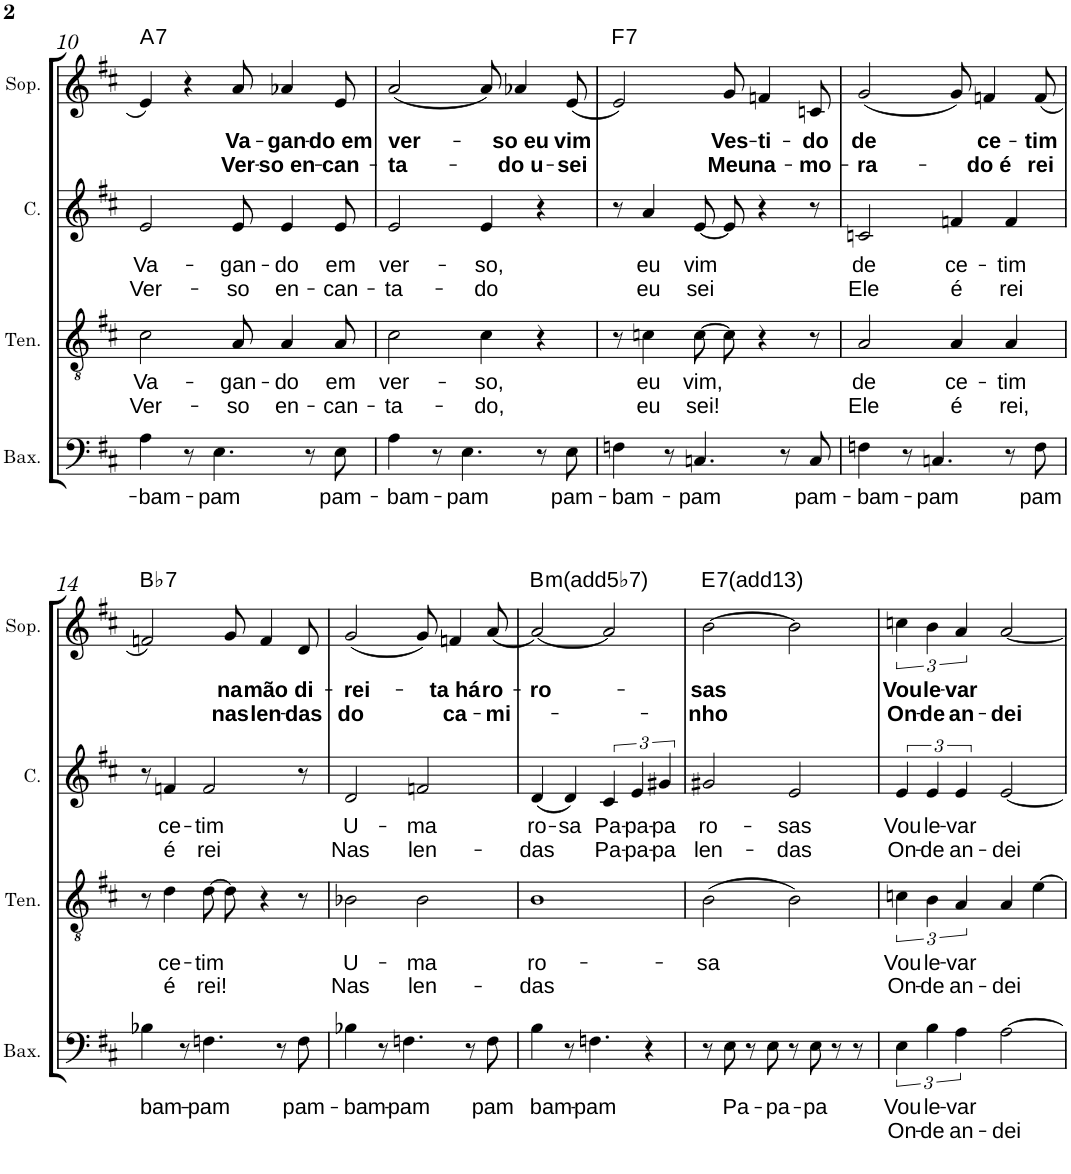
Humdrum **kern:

**kern	**text	**text	**kern	**text	**text	**kern	**text	**text	**kern	**text	**text	**harte
*part4	*part4	*part4	*part3	*part3	*part3	*part2	*part2	*part2	*part1	*part1	*part1	*part1
*staff4	*staff4	*staff4	*staff3	*staff3	*staff3	*staff2	*staff2	*staff2	*staff1	*staff1	*staff1	*
*I"Baixo	*	*	*I"Tenor	*	*	*I"Contralto	*	*	*I"Soprano	*	*	*
*I'Bax.	*	*	*I'Ten.	*	*	*I'C.	*	*	*I'Sop.	*	*	*
!!LO:PB:g=z
*clefF4	*	*	*clefGv2	*	*	*clefG2	*	*	*clefG2	*	*	*
*k[f#c#]	*	*	*k[f#c#]	*	*	*k[f#c#]	*	*	*k[f#c#]	*	*	*
*M4/4	*	*	*M4/4	*	*	*M4/4	*	*	*M4/4	*	*	*
=10	=10	=10	=10	=10	=10	=10	=10	=10	=10	=10	=10	=10
!	!LO:LY:b	!	!	!LO:LY:b	!LO:LY:b	!	!LO:LY:b	!LO:LY:b	!	!	!	!LO:H:kt=7
4A\	-bam-	.	2c#\	Va-	Ver-	2e/	Va-	Ver-	4e/	.	.	A:7
8r	.	.	.	.	.	.	.	.	4r	.	.	.
!	!LO:LY:b	!	!	!	!	!	!	!	!	!	!	!
4.E\	-pam	.	.	.	.	.	.	.	.	.	.	.
!	!	!	!	!LO:LY:b	!LO:LY:b	!	!LO:LY:b	!LO:LY:b	!	!LO:LY:b	!LO:LY:b	!
.	.	.	8A/	-gan-	-so	8e/	-gan-	-so	8a/	Va-	Ver-	.
!	!	!	!	!LO:LY:b	!LO:LY:b	!	!LO:LY:b	!LO:LY:b	!	!LO:LY:b	!LO:LY:b	!
.	.	.	4A/	-do	en-	4e/	-do	en-	4a-X/	-gan-	-so en-	.
8r	.	.	.	.	.	.	.	.	.	.	.	.
!	!LO:LY:b	!	!	!LO:LY:b	!LO:LY:b	!	!LO:LY:b	!LO:LY:b	!	!LO:LY:b	!LO:LY:b	!
8E\	pam-	.	8A/	em	-can-	8e/	em	-can-	8e/	-do em	-can-	.
=11	=11	=11	=11	=11	=11	=11	=11	=11	=11	=11	=11	=11
!	!LO:LY:b	!	!	!LO:LY:b	!LO:LY:b	!	!LO:LY:b	!LO:LY:b	!	!LO:LY:b	!LO:LY:b	!
4A\	-bam-	.	2c#\	ver-	-ta-	2e/	ver-	-ta-	(<2a/	ver-	-ta-	.
8r	.	.	.	.	.	.	.	.	.	.	.	.
!	!LO:LY:b	!	!	!	!	!	!	!	!	!	!	!
4.E\	-pam	.	.	.	.	.	.	.	.	.	.	.
!	!	!	!	!LO:LY:b	!LO:LY:b	!	!LO:LY:b	!LO:LY:b	!	!	!	!
.	.	.	4c#\	-so,	-do,	4e/	-so,	-do	8a/)	.	.	.
!	!	!	!	!	!	!	!	!	!	!LO:LY:b	!LO:LY:b	!
.	.	.	.	.	.	.	.	.	4a-X/	-so eu	-do u-	.
8r	.	.	4r	.	.	4r	.	.	.	.	.	.
!	!LO:LY:b	!	!	!	!	!	!	!	!	!LO:LY:b	!LO:LY:b	!
8E\	pam-	.	.	.	.	.	.	.	(<8e/	vim	-sei	.
=12	=12	=12	=12	=12	=12	=12	=12	=12	=12	=12	=12	=12
!	!LO:LY:b	!	!	!	!	!	!	!	!	!	!	!LO:H:kt=7
4Fn\	-bam-	.	8r	.	.	8r	.	.	2e/)	.	.	F:7
!	!	!	!	!LO:LY:b	!LO:LY:b	!	!LO:LY:b	!LO:LY:b	!	!	!	!
.	.	.	4cn\	eu	eu	4a/	eu	eu	.	.	.	.
8r	.	.	.	.	.	.	.	.	.	.	.	.
!	!LO:LY:b	!	!	!LO:LY:b	!LO:LY:b	!	!LO:LY:b	!LO:LY:b	!	!	!	!
4.Cn/	-pam	.	[8c\	vim,	sei!	[8e/	vim	sei	.	.	.	.
!	!	!	!	!	!	!	!	!	!	!LO:LY:b	!LO:LY:b	!
.	.	.	8c\]	.	.	8e/]	.	.	8g/	Ves-	Meu	.
!	!	!	!	!	!	!	!	!	!	!LO:LY:b	!LO:LY:b	!
.	.	.	4r	.	.	4r	.	.	4fn/	-ti-	na-	.
8r	.	.	.	.	.	.	.	.	.	.	.	.
!	!LO:LY:b	!	!	!	!	!	!	!	!	!LO:LY:b	!LO:LY:b	!
8C/	pam-	.	8r	.	.	8r	.	.	8cn/	-do	-mo-	.
=13	=13	=13	=13	=13	=13	=13	=13	=13	=13	=13	=13	=13
!	!LO:LY:b	!	!	!LO:LY:b	!LO:LY:b	!	!LO:LY:b	!LO:LY:b	!	!LO:LY:b	!LO:LY:b	!
4Fn\	-bam-	.	2A/	de	Ele	2cn/	de	Ele	(<2g/	de	-ra-	.
8r	.	.	.	.	.	.	.	.	.	.	.	.
!	!LO:LY:b	!	!	!	!	!	!	!	!	!	!	!
4.Cn/	-pam	.	.	.	.	.	.	.	.	.	.	.
!	!	!	!	!LO:LY:b	!LO:LY:b	!	!LO:LY:b	!LO:LY:b	!	!	!	!
.	.	.	4A/	ce-	é	4fn/	ce-	é	8g/)	.	.	.
!	!	!	!	!	!	!	!	!	!	!LO:LY:b	!LO:LY:b	!
.	.	.	.	.	.	.	.	.	4fn/	ce-	-do é	.
!	!	!	!	!LO:LY:b	!LO:LY:b	!	!LO:LY:b	!LO:LY:b	!	!	!	!
8r	.	.	4A/	-tim	rei,	4f/	-tim	rei	.	.	.	.
!	!LO:LY:b	!	!	!	!	!	!	!	!	!LO:LY:b	!LO:LY:b	!
8F\	pam	.	.	.	.	.	.	.	(<8f/	-tim	rei	.
!!LO:LB:g=z
=14	=14	=14	=14	=14	=14	=14	=14	=14	=14	=14	=14	=14
!	!LO:LY:b	!	!	!	!	!	!	!	!	!	!	!LO:H:kt=7
4B-X\	bam-	.	8r	.	.	8r	.	.	2fn/)	.	.	Bb:7
!	!	!	!	!LO:LY:b	!LO:LY:b	!	!LO:LY:b	!LO:LY:b	!	!	!	!
.	.	.	4d\	ce-	é	4fn/	ce-	é	.	.	.	.
8r	.	.	.	.	.	.	.	.	.	.	.	.
!	!LO:LY:b	!	!	!LO:LY:b	!LO:LY:b	!	!LO:LY:b	!LO:LY:b	!	!	!	!
4.Fn\	-pam	.	[8d\	-tim	rei!	2f/	-tim	rei	.	.	.	.
!	!	!	!	!	!	!	!	!	!	!LO:LY:b	!LO:LY:b	!
.	.	.	8d\]	.	.	.	.	.	8g/	na	nas	.
!	!	!	!	!	!	!	!	!	!	!LO:LY:b	!LO:LY:b	!
.	.	.	4r	.	.	.	.	.	4f/	mão	len-	.
8r	.	.	.	.	.	.	.	.	.	.	.	.
!	!LO:LY:b	!	!	!	!	!	!	!	!	!LO:LY:b	!LO:LY:b	!
8F\	pam-	.	8r	.	.	8r	.	.	8d/	di-	-das	.
=15	=15	=15	=15	=15	=15	=15	=15	=15	=15	=15	=15	=15
!	!LO:LY:b	!	!	!LO:LY:b	!LO:LY:b	!	!LO:LY:b	!LO:LY:b	!	!LO:LY:b	!LO:LY:b	!
4B-X\	-bam-	.	2B-X\	U-	Nas	2d/	U-	Nas	(<2g/	-rei-	do	.
8r	.	.	.	.	.	.	.	.	.	.	.	.
!	!LO:LY:b	!	!	!	!	!	!	!	!	!	!	!
4.Fn\	-pam	.	.	.	.	.	.	.	.	.	.	.
!	!	!	!	!LO:LY:b	!LO:LY:b	!	!LO:LY:b	!LO:LY:b	!	!	!	!
.	.	.	2B-\	-ma	len-	2fn/	-ma	len-	8g/)	.	.	.
!	!	!	!	!	!	!	!	!	!	!LO:LY:b	!LO:LY:b	!
.	.	.	.	.	.	.	.	.	4fn/	-ta há	-ca-	.
8r	.	.	.	.	.	.	.	.	.	.	.	.
!	!LO:LY:b	!	!	!	!	!	!	!	!	!LO:LY:b	!LO:LY:b	!
8F\	pam	.	.	.	.	.	.	.	(<8a/	ro-	-mi-	.
=16	=16	=16	=16	=16	=16	=16	=16	=16	=16	=16	=16	=16
!	!LO:LY:b	!	!	!LO:LY:b	!LO:LY:b	!	!LO:LY:b	!LO:LY:b	!	!LO:LY:b	!	!LO:H:kt=m
4B\	bam-	.	1B	ro-	-das	(<4d/	ro-	-das	[2a/)	-ro-	.	B:min(5,b7)
!	!	!	!	!	!	!	!LO:LY:b	!	!	!	!	!
8r	.	.	.	.	.	4d/)	-sa	.	.	.	.	.
!	!LO:LY:b	!	!	!	!	!	!	!	!	!	!	!
4.Fn\	-pam	.	.	.	.	.	.	.	.	.	.	.
!	!	!	!	!	!	!	!LO:LY:b	!LO:LY:b	!	!	!	!
.	.	.	.	.	.	6c#/	Pa-	Pa-	2a/]	.	.	.
!	!	!	!	!	!	!	!LO:LY:b	!LO:LY:b	!	!	!	!
.	.	.	.	.	.	6e/	-pa-	-pa-	.	.	.	.
4r	.	.	.	.	.	.	.	.	.	.	.	.
!	!	!	!	!	!	!	!LO:LY:b	!LO:LY:b	!	!	!	!
.	.	.	.	.	.	6g#X/	-pa	-pa	.	.	.	.
=17	=17	=17	=17	=17	=17	=17	=17	=17	=17	=17	=17	=17
!	!	!	!	!LO:LY:b	!	!	!LO:LY:b	!LO:LY:b	!	!LO:LY:b	!LO:LY:b	!LO:H:kt=7
8r	.	.	(>2B\	-sa	.	2g#X/	ro-	len-	[2b\	-sas	-nho	E:7(13)
!	!LO:LY:b	!	!	!	!	!	!	!	!	!	!	!
8E\	Pa-	.	.	.	.	.	.	.	.	.	.	.
8r	.	.	.	.	.	.	.	.	.	.	.	.
!	!LO:LY:b	!	!	!	!	!	!	!	!	!	!	!
8E\	-pa-	.	.	.	.	.	.	.	.	.	.	.
!	!	!	!	!	!	!	!LO:LY:b	!LO:LY:b	!	!	!	!
8r	.	.	2B\)	.	.	2e/	-sas	-das	2b\]	.	.	.
!	!LO:LY:b	!	!	!	!	!	!	!	!	!	!	!
8E\	-pa	.	.	.	.	.	.	.	.	.	.	.
8r	.	.	.	.	.	.	.	.	.	.	.	.
8r	.	.	.	.	.	.	.	.	.	.	.	.
=18	=18	=18	=18	=18	=18	=18	=18	=18	=18	=18	=18	=18
!	!LO:LY:b	!LO:LY:b	!	!LO:LY:b	!LO:LY:b	!	!LO:LY:b	!LO:LY:b	!	!LO:LY:b	!LO:LY:b	!
6E\	Vou	On-	6cn\	Vou	On-	6e/	Vou	On-	6ccn\	Vou	On-	.
!	!LO:LY:b	!LO:LY:b	!	!LO:LY:b	!LO:LY:b	!	!LO:LY:b	!LO:LY:b	!	!LO:LY:b	!LO:LY:b	!
6B\	le-	-de	6B\	le-	-de	6e/	le-	-de	6b\	le-	-de	.
!	!LO:LY:b	!LO:LY:b	!	!LO:LY:b	!LO:LY:b	!	!LO:LY:b	!LO:LY:b	!	!LO:LY:b	!LO:LY:b	!
6A\	-var	an-	6A/	-var	an-	6e/	-var	an-	6a/	-var	an-	.
!	!	!LO:LY:b	!	!	!LO:LY:b	!	!	!LO:LY:b	!	!	!LO:LY:b	!
[2A\	.	-dei	4A/	.	-dei	[2e/	.	-dei	[2a/	.	-dei	.
.	.	.	[4e\	.	.	.	.	.	.	.	.	.
=	=	=	=	=	=	=	=	=	=	=	=	=
*-	*-	*-	*-	*-	*-	*-	*-	*-	*-	*-	*-	*-
